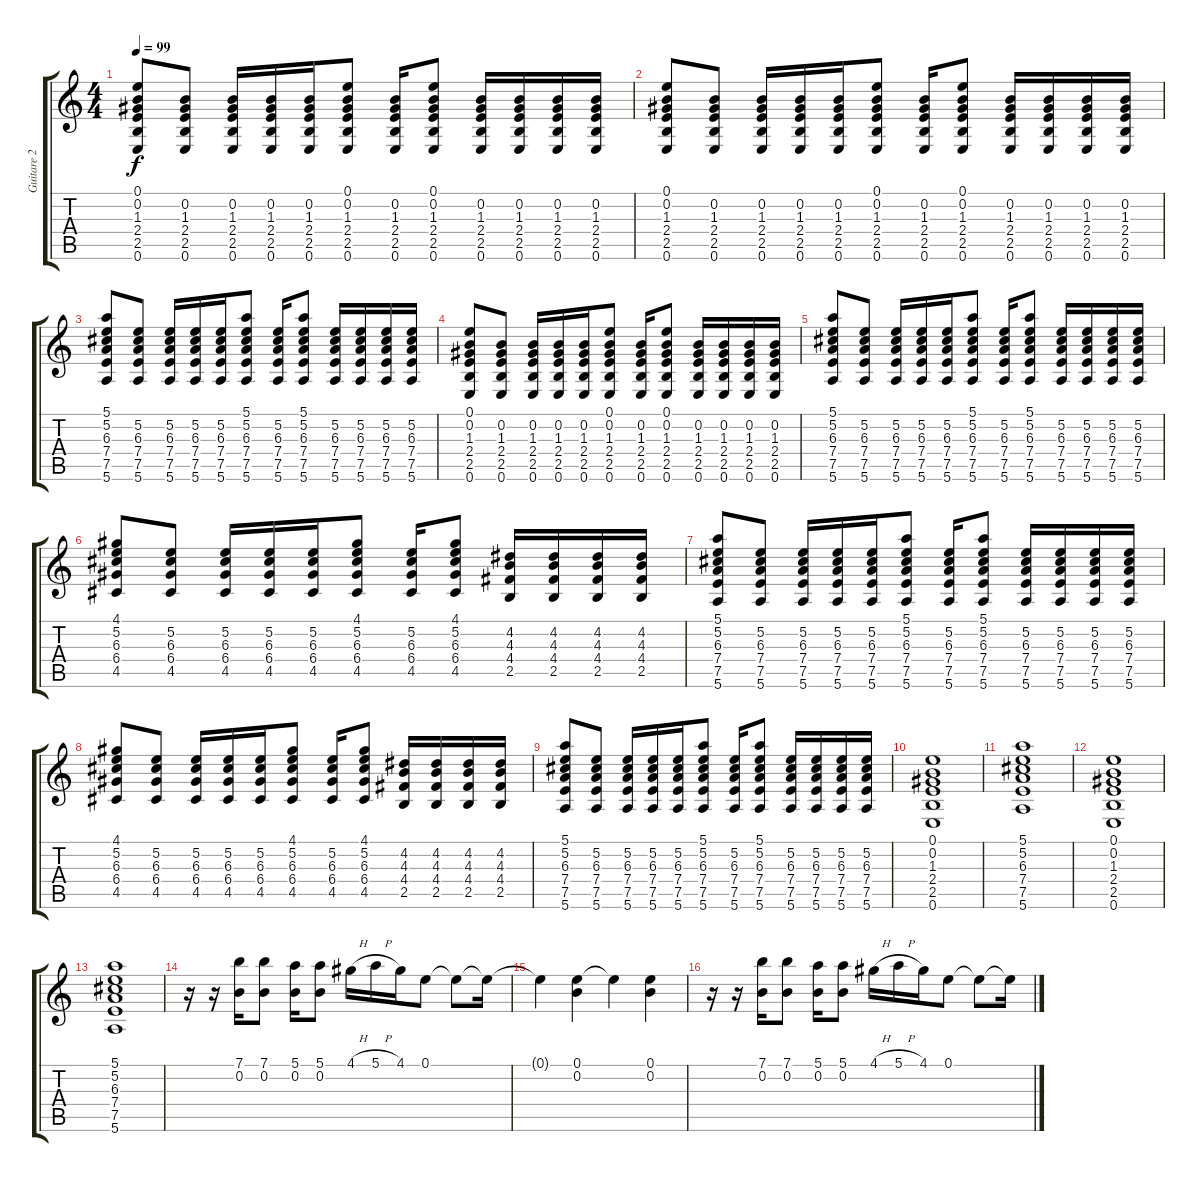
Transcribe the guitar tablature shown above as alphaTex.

\track ("Guitare 2" "Guitare 2") {instrument acousticguitarsteel}
\staff {score tabs}
\tuning (E4 B3 G3 D3 A2 E2) {hide}
\ts (4 4)
\tempo 99
\clef g2
\ks c
(0.1 0.2 1.3 2.4 2.5 0.6).8{dy f} (0.2 1.3 2.4 2.5 0.6).8 (0.2 1.3 2.4 2.5 0.6).16 (0.2 1.3 2.4 2.5 0.6).16 (0.2 1.3 2.4 2.5 0.6).16 (0.1 0.2 1.3 2.4 2.5 0.6).8 (0.2 1.3 2.4 2.5 0.6).16 (0.1 0.2 1.3 2.4 2.5 0.6).8 (0.2 1.3 2.4 2.5 0.6).16 (0.2 1.3 2.4 2.5 0.6).16 (0.2 1.3 2.4 2.5 0.6).16 (0.2 1.3 2.4 2.5 0.6).16 |
(0.1 0.2 1.3 2.4 2.5 0.6).8 (0.2 1.3 2.4 2.5 0.6).8 (0.2 1.3 2.4 2.5 0.6).16 (0.2 1.3 2.4 2.5 0.6).16 (0.2 1.3 2.4 2.5 0.6).16 (0.1 0.2 1.3 2.4 2.5 0.6).8 (0.2 1.3 2.4 2.5 0.6).16 (0.1 0.2 1.3 2.4 2.5 0.6).8 (0.2 1.3 2.4 2.5 0.6).16 (0.2 1.3 2.4 2.5 0.6).16 (0.2 1.3 2.4 2.5 0.6).16 (0.2 1.3 2.4 2.5 0.6).16 |
(5.1 5.2 6.3 7.4 7.5 5.6).8 (5.2 6.3 7.4 7.5 5.6).8 (5.2 6.3 7.4 7.5 5.6).16 (5.2 6.3 7.4 7.5 5.6).16 (5.2 6.3 7.4 7.5 5.6).16 (5.1 5.2 6.3 7.4 7.5 5.6).8 (5.2 6.3 7.4 7.5 5.6).16 (5.1 5.2 6.3 7.4 7.5 5.6).8 (5.2 6.3 7.4 7.5 5.6).16 (5.2 6.3 7.4 7.5 5.6).16 (5.2 6.3 7.4 7.5 5.6).16 (5.2 6.3 7.4 7.5 5.6).16 |
(0.1 0.2 1.3 2.4 2.5 0.6).8 (0.2 1.3 2.4 2.5 0.6).8 (0.2 1.3 2.4 2.5 0.6).16 (0.2 1.3 2.4 2.5 0.6).16 (0.2 1.3 2.4 2.5 0.6).16 (0.1 0.2 1.3 2.4 2.5 0.6).8 (0.2 1.3 2.4 2.5 0.6).16 (0.1 0.2 1.3 2.4 2.5 0.6).8 (0.2 1.3 2.4 2.5 0.6).16 (0.2 1.3 2.4 2.5 0.6).16 (0.2 1.3 2.4 2.5 0.6).16 (0.2 1.3 2.4 2.5 0.6).16 |
(5.1 5.2 6.3 7.4 7.5 5.6).8 (5.2 6.3 7.4 7.5 5.6).8 (5.2 6.3 7.4 7.5 5.6).16 (5.2 6.3 7.4 7.5 5.6).16 (5.2 6.3 7.4 7.5 5.6).16 (5.1 5.2 6.3 7.4 7.5 5.6).8 (5.2 6.3 7.4 7.5 5.6).16 (5.1 5.2 6.3 7.4 7.5 5.6).8 (5.2 6.3 7.4 7.5 5.6).16 (5.2 6.3 7.4 7.5 5.6).16 (5.2 6.3 7.4 7.5 5.6).16 (5.2 6.3 7.4 7.5 5.6).16 |
(4.1 5.2 6.3 6.4 4.5).8 (5.2 6.3 6.4 4.5).8 (5.2 6.3 6.4 4.5).16 (5.2 6.3 6.4 4.5).16 (5.2 6.3 6.4 4.5).16 (4.1 5.2 6.3 6.4 4.5).8 (5.2 6.3 6.4 4.5).16 (4.1 5.2 6.3 6.4 4.5).8 (4.2 4.3 4.4 2.5).16 (4.2 4.3 4.4 2.5).16 (4.2 4.3 4.4 2.5).16 (4.2 4.3 4.4 2.5).16 |
(5.1 5.2 6.3 7.4 7.5 5.6).8 (5.2 6.3 7.4 7.5 5.6).8 (5.2 6.3 7.4 7.5 5.6).16 (5.2 6.3 7.4 7.5 5.6).16 (5.2 6.3 7.4 7.5 5.6).16 (5.1 5.2 6.3 7.4 7.5 5.6).8 (5.2 6.3 7.4 7.5 5.6).16 (5.1 5.2 6.3 7.4 7.5 5.6).8 (5.2 6.3 7.4 7.5 5.6).16 (5.2 6.3 7.4 7.5 5.6).16 (5.2 6.3 7.4 7.5 5.6).16 (5.2 6.3 7.4 7.5 5.6).16 |
(4.1 5.2 6.3 6.4 4.5).8 (5.2 6.3 6.4 4.5).8 (5.2 6.3 6.4 4.5).16 (5.2 6.3 6.4 4.5).16 (5.2 6.3 6.4 4.5).16 (4.1 5.2 6.3 6.4 4.5).8 (5.2 6.3 6.4 4.5).16 (4.1 5.2 6.3 6.4 4.5).8 (4.2 4.3 4.4 2.5).16 (4.2 4.3 4.4 2.5).16 (4.2 4.3 4.4 2.5).16 (4.2 4.3 4.4 2.5).16 |
(5.1 5.2 6.3 7.4 7.5 5.6).8 (5.2 6.3 7.4 7.5 5.6).8 (5.2 6.3 7.4 7.5 5.6).16 (5.2 6.3 7.4 7.5 5.6).16 (5.2 6.3 7.4 7.5 5.6).16 (5.1 5.2 6.3 7.4 7.5 5.6).8 (5.2 6.3 7.4 7.5 5.6).16 (5.1 5.2 6.3 7.4 7.5 5.6).8 (5.2 6.3 7.4 7.5 5.6).16 (5.2 6.3 7.4 7.5 5.6).16 (5.2 6.3 7.4 7.5 5.6).16 (5.2 6.3 7.4 7.5 5.6).16 |
(0.1 0.2 1.3 2.4 2.5 0.6).1 |
(5.1 5.2 6.3 7.4 7.5 5.6).1 |
(0.1 0.2 1.3 2.4 2.5 0.6).1 |
(5.1 5.2 6.3 7.4 7.5 5.6).1 |
r.16 r.16 (7.1 0.2).16 (7.1 0.2).8 (5.1 0.2).16 (5.1 0.2).8 4.1{h}.16 5.1{h}.16 4.1.16 0.1.8 0.1{t}.8 0.1{t}.16 |
0.1{t}.4 (0.1 0.2).4 0.1{t}.4 (0.1 0.2).4 |
r.16 r.16 (7.1 0.2).16 (7.1 0.2).8 (5.1 0.2).16 (5.1 0.2).8 4.1{h}.16 5.1{h}.16 4.1.16 0.1.8 0.1{t}.8 0.1{t}.16
